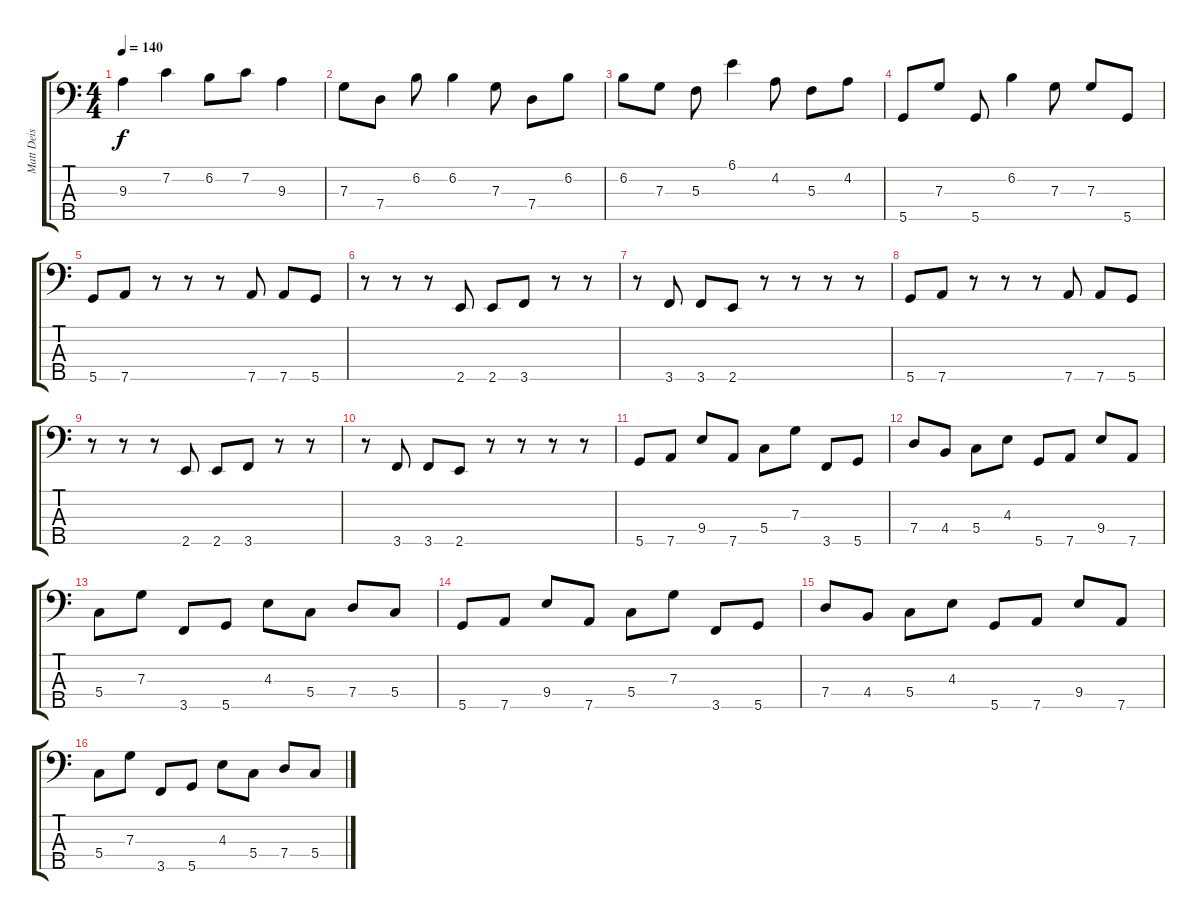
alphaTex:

\track ("Matt Deis" "Matt Deis") {instrument electricbassfinger}
\staff {score tabs}
\tuning (Bb2 F2 C2 G1 D1) {hide}
\ts (4 4)
\tempo 140
\clef f4
\ks c
9.3.4{dy f} 7.2.4 6.2.8 7.2.8 9.3.4 |
7.3.8 7.4.8 6.2.8 6.2.4 7.3.8 7.4.8 6.2.8 |
6.2.8 7.3.8 5.3.8 6.1.4 4.2.8 5.3.8 4.2.8 |
5.5.8 7.3.8 5.5.8 6.2.4 7.3.8 7.3.8 5.5.8 |
5.5.8 7.5.8 r.8 r.8 r.8 7.5.8 7.5.8 5.5.8 |
r.8 r.8 r.8 2.5.8 2.5.8 3.5.8 r.8 r.8 |
r.8 3.5.8 3.5.8 2.5.8 r.8 r.8 r.8 r.8 |
5.5.8 7.5.8 r.8 r.8 r.8 7.5.8 7.5.8 5.5.8 |
r.8 r.8 r.8 2.5.8 2.5.8 3.5.8 r.8 r.8 |
r.8 3.5.8 3.5.8 2.5.8 r.8 r.8 r.8 r.8 |
5.5.8 7.5.8 9.4.8 7.5.8 5.4.8 7.3.8 3.5.8 5.5.8 |
7.4.8 4.4.8 5.4.8 4.3.8 5.5.8 7.5.8 9.4.8 7.5.8 |
5.4.8 7.3.8 3.5.8 5.5.8 4.3.8 5.4.8 7.4.8 5.4.8 |
5.5.8 7.5.8 9.4.8 7.5.8 5.4.8 7.3.8 3.5.8 5.5.8 |
7.4.8 4.4.8 5.4.8 4.3.8 5.5.8 7.5.8 9.4.8 7.5.8 |
5.4.8 7.3.8 3.5.8 5.5.8 4.3.8 5.4.8 7.4.8 5.4.8
